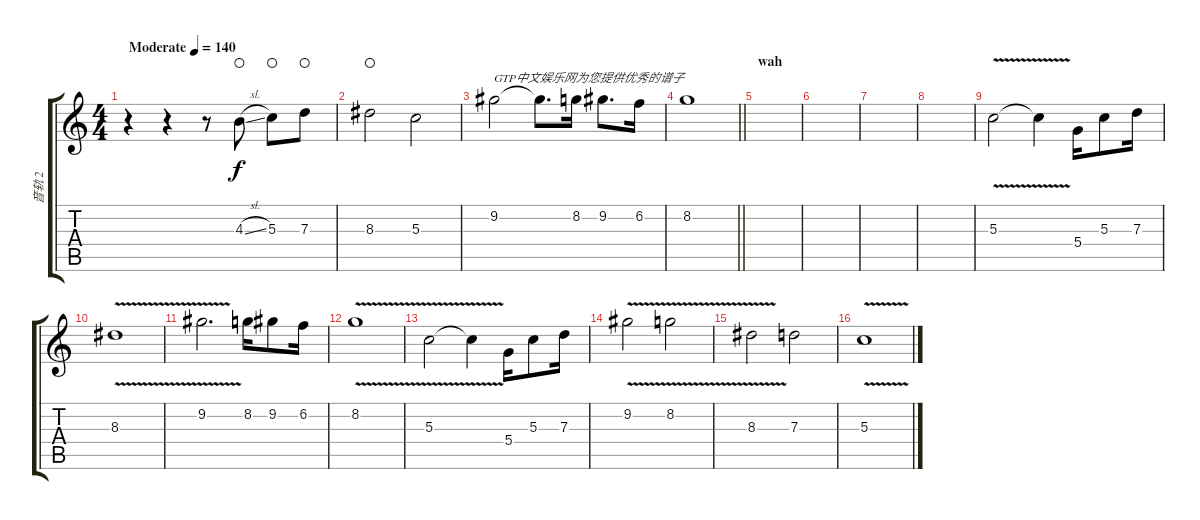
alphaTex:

\track ("音轨 2" "音轨 2") {instrument electricguitarjazz}
\staff {score tabs}
\tuning (E4 B3 G3 D3 A2 E2) {hide}
\ts (4 4)
\tempo (140 "Moderate")
\clef g2
\ks c
r.4{dy f instrument electricguitarjazz} r.4 r.8 4.3{sl}.8{waho} 5.3.8{waho} 7.3.8{waho} |
8.3.2{waho} 5.3.2 |
9.2.2{txt "GTP中文娱乐网为您提供优秀的谱子"} 9.2{t}.8{d} 8.2.16 9.2.8{d} 6.2.16 |
\barLineRight lightlight
8.2.1 |
\section ("" "wah")
|
|
|
|
5.3{v}.2 5.3{t}.4 5.4.16 5.3.8 7.3.16 |
8.3{v}.1 |
9.2{v}.2{d} 8.2.16 9.2.8 6.2.16 |
8.2{v}.1 |
5.3{v}.2 5.3{t}.4 5.4.16 5.3.8 7.3.16 |
9.2{v}.2 8.2{v}.2 |
8.3{v}.2 7.3.2 |
5.3{v}.1
